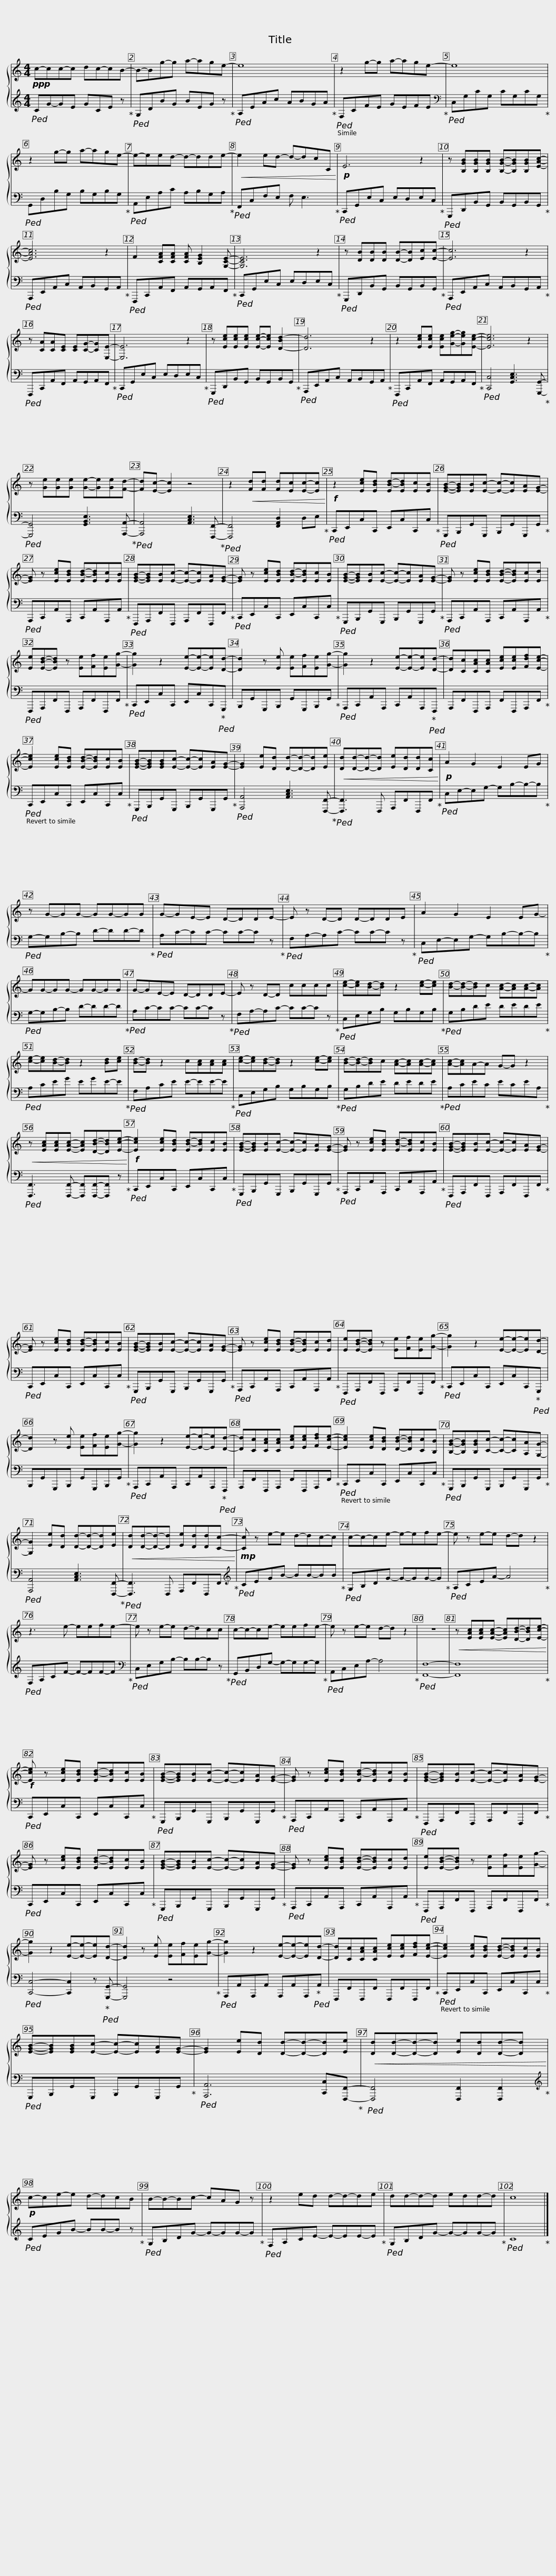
X:1
%%score { 1 | 2 }
L:1/8
M:4/4
I:linebreak $
K:C
V:1 treble
V:2 treble
V:1
!ppp! c-cc-c dc-cB- | B-Bg-g a-age- | e8 | z2 g-g a-age- | e8 |$ %5
 z2 g-g a-age- | e-eed- d-dde- |!<(! e2 ed- d-dcC!<)! |!p! E6 z2 | z [B,GB][B,GB][B,GB] [B,GB]-[B,GB][B,GB][EAc]- |$ %10
 [EAc]6 z2 | F2 [CFA][CFA] [CFA] [B,EG]2 [G,CE]- | [G,CE]6 z2 | z [DB][DB][DB] [DB]-[DB][Ec][Ec]- | [Ec]6 z2 |$ %15
 z [CA][CA][CE] [CE][CG]-[CG][E,E]- | [E,E]6 z2 | z [Ece][Ece][Ece] [Ece]-[Ece] [D-Bd-]2 | [Dd]6 z2 | z2 [Ece][Ece] [Ece][Geg]-[Geg][Ece]- |$ %20
 [Ece]6 z2 | z [Ge][Ge][Ge] [Ge]-[Ge][Ge][Fd]- | [Fd][Ec]- [Ec]2 z4 | z2!<(! [Fd][Fd] [Fd][Ec][Ec]-[Ec]!<)! |!f! z2 [Ece][EBd] [EB-d-][EBd][Ec][EB] |$ %25
 [EGB]-[EGB][EB][Ec]- [Ec]-[Ec][EA][EG]- | [EG] z [Ece][EBd] [EB-d-][EBd][Ec][EB] | [EGB]-[EGB][EB][Ec]- [Ec]-[Ec][EA][EG]- | [EG] z [Ece][EBd] [EB-d-][EBd][Ec][EB] |$ [EGB]-[EGB][EB][Ec]- [Ec]-[Ec][EA][EG]- | %30
 [EG] z [Ece][EBd] [EBd]-[EBd][Ec][Ed] | [Ee][EBd]-[EBd] z [Ee][Ff][Ee][Gg]- | [Gg]2 z2 [Ee]-[Ee]-[Ee][Dd]- |$ [Dd]2 z [Ee] [Ee][Ff][Ee][Gg]- | [Gg]2 z2 [Ee]-[Ee]-[Ee][Dd]- | %35
 [Dd][Cc][CAc][CAc] [Ece][Ece][Fdf][Ece]- | [Ece]2 [Ece][EBd] [EBd]-[EBd][Ec][EB] |$ [EGB]-[EGB][EGB][Ec]- [Ec]-[Ec][EA][EG]- | [EG]2 [Ee][Dd] [Dd]-[Dd]-[Dd][Ee] |!<(! [Dd][Dd]-[Dd]-[Dd] [Ee][Dd][Dd][Cc]!<)! | %40
!p! A2 G2 E2 EG | z G-GG- GG-GG |$ G-GE-E D-DDE- | E z D-D D-DDE | A2 G2 E2 EG- | %45
 GG-GG- GG-GG | G-GE-E D-DDE- |$ E z D-D cccc | [ce]-[ce][Bd]-[Bd] z2 [ce]-[ce] | [Bd]-[Bd]-[Bd]c [Ac]-[Ac][Ac]-[Ac] | %50
 [ce]-[ce][Bd]-[Bd] z2 [Bd][ce] |$ [Bd]-[Bd] z2 c[Ac][Ac][Ac] | [ce]-[ce][Bd]-[Bd] z2 [ce]-[ce] | [Bd]-[Bd]-[Bd]c [Ac]-[Ac][Ac]-[Ac] | [Ac]-[Ac]A-A G-G z2 |$ %55
!<(! z [EAc][EAc][EAc]- [EAc][DBd]-[DBd][Ece]-!<)! |!f! [Ece]2 [Ece][EBd] [EB-d-][EBd][Ec][EB] | [EGB]-[EGB][EB][Ec]- [Ec]-[Ec][EA][EG]- | [EG] z [Ece][EBd] [EB-d-][EBd][Ec][EB] |$ [EGB]-[EGB][EB][Ec]- [Ec]-[Ec][EA][EG]- | %60
 [EG] z [Ece][EBd] [EB-d-][EBd][Ec][EB] | [EGB]-[EGB][EB][Ec]- [Ec]-[Ec][EA][EG]- | [EG] z [Ece][EBd] [EBd]-[EBd][Ec][Ed] |$ [Ee][EBd]-[EBd] z [Ee][Ff][Ee][Gg]- | [Gg]2 z2 [Ee]-[Ee]-[Ee][Dd]- | %65
 [Dd]2 z [Ee] [Ee][Ff][Ee][Gg]- | [Gg]2 z2 [Ee]-[Ee]-[Ee][Dd]- |$ [Dd][Cc][CAc][CAc] [Ece][Ece][Fdf][Ece]- | [Ece]2 [Ece][DBd] [DBd]-[DBd][Cc][B,B] | [B,GB]-[B,GB][B,GB][Cc]- [Cc]-[Cc][A,A][G,G]- | %70
 [G,G]2 [Ee][Dd] [Dd]-[Dd]-[Dd][Ee] |$!<(! [Dd][Dd]-[Dd]-[Dd] [Ee][Dd][Dd][Cc]-!<)! |!mp! [Cc] z e-e d-dc-c | c-c-ce- e-efe- | e z e-e d-d z2 |$ %75
 z3 e- eefe- | e z e-e d-dcc | c-c-ce- eefe- | e z e-e d-d z2 | z8 | %80
!<(! z [EAc][EAc][EAc]- [EAc][DBd]-[DBd][Ece]-!<)! |$!f! [Ece] z [Ece][EBd] [EB-d-][EBd][Ec][EB] | [EGB]-[EGB][EB][Ec]- [Ec]-[Ec][EA][EG]- | [EG] z [Ece][EBd] [EB-d-][EBd][Ec][EB] | [EGB]-[EGB][EB][Ec]- [Ec]-[Ec][EA][EG]- |$ %85
 [EG] z [Ece][EBd] [EB-d-][EBd][Ec][EB] | [EGB]-[EGB][EB][Ec]- [Ec]-[Ec][EA][EG]- | [EG] z [Ece][EBd] [EBd]-[EBd][Ec][Ed] | [Ee][EBd]-[EBd] z [Ee][Ff][Ee][Gg]- |$ [Gg]2 z2 [Ee]-[Ee]-[Ee][Dd]- | %90
 [Dd]2 z [Ee] [Ee][Ff][Ee][Gg]- | [Gg]2 z2 [Ee]-[Ee]-[Ee][Dd]- | [Dd][Cc][CAc][CAc] [Ece][Ece][Fdf][Ece]- | [Ece]2 [Ece][EBd] [EBd]-[EBd][Ec][EB] |$ [EGB]-[EGB][EGB][Ec]- [Ec]-[Ec][EA][EG]- | %95
 [EG]2 [Ee][Dd] [Dd]-[Dd]-[Dd][Ee] |!<(! [Dd][Dd]-[Dd]-[Dd] [Ee][Dd][Dd]-[Dd]!<)! |!p! c-ce-e d-dcB | B-B-Bc- cAG z |$ z2 ed d-d-de | %100
 dd-d-d edd-d | c8 |] %102
V:2
!ped! CG-GE GCE z!ped-up! |!ped! G,DBG BEG z!ped-up! |!ped! A,EAc ABGA!ped-up! |!ped! F,CFE GEFE!ped-up! |[K:bass]!ped! C,G,CG, CG,CG,!ped-up! |$ %5
!ped! G,,D,B,G, B,G,B,G,!ped-up! |!ped! A,,E,A,C A,B,G,A,!ped-up! |!ped! F,,C,F,E, F, E,3!ped-up! |!ped! C,,G,,E,C, E,D,E,C,!ped-up! |!ped! G,,,D,,B,,G,, B,,G,,B,,G,,!ped-up! |$ %10
!ped! A,,,E,,A,,C, A,,B,,G,,A,,!ped-up! |!ped! F,,,C,,A,,F,, A,,G,,A,,F,,!ped-up! |!ped! C,,G,,E,C, E,D,E,C,!ped-up! |!ped! G,,,D,,B,,G,, B,,G,,B,,G,,!ped-up! |!ped! A,,,E,,A,,C, A,,B,,G,,A,,!ped-up! |$ %15
!ped! F,,,C,,A,,F,, A,,G,,A,,F,,!ped-up! |!ped! C,,G,,E,C, E,D,E,C,!ped-up! |!ped! G,,,D,,B,,G,, B,,G,,B,,G,,!ped-up! |!ped! A,,,E,,A,,C, A,,B,,G,,A,,!ped-up! |!ped! F,,,C,,A,,F,, A,,G,,A,,F,,!ped-up! |$ %20
!ped! [C,,C,]4 [G,,C,E,]3 [G,,,G,,]-!ped-up! |!ped! [G,,,G,,]4 [G,,B,,E,]3 [A,,,A,,]-!ped-up! |!ped! [A,,,A,,]4 [A,,C,E,]3 [F,,,F,,]-!ped-up! |!ped! [F,,,F,,]4 [F,,A,,D,]2 D,E,!ped-up! |!ped! C,,E,,C,C,, E,,C,C,,C,!ped-up! |$ %25
!ped! G,,,B,,,G,,G,,, B,,,G,,G,,,G,,!ped-up! |!ped! A,,,C,,A,,A,,, C,,A,,A,,,A,,!ped-up! |!ped! F,,,A,,,F,,F,,, A,,,F,,F,,,F,,!ped-up! |!ped! C,,E,,C,C,, E,,C,C,,C,!ped-up! |$!ped! G,,,B,,,G,,G,,, B,,,G,,G,,,G,,!ped-up! | %30
!ped! A,,,C,,A,,A,,, C,,A,,A,,,A,,!ped-up! |!ped! F,,,A,,,F,,F,,, A,,,F,,F,,,F,,!ped-up! |!ped! C,,E,,C,C,, E,,C,C,,!ped-up!!ped!G,,, |$ B,,,G,,G,,,B,,, G,,G,,,B,,,G,,!ped-up! |!ped! A,,,C,,A,,A,,, C,,A,,A,,,!ped-up!!ped!F,,, | %35
 A,,,F,,F,,,A,,, F,,F,,,A,,,F,,!ped-up! |!ped! C,,E,,C,C,, E,,C,C,,C,!ped-up! |$!ped! G,,,B,,,G,,G,,, B,,,G,,G,,,G,,!ped-up! |!ped! [A,,,A,,]4 [A,,C,E,]3 [F,,,F,,]-!ped-up! |!ped! [F,,,F,,]3 F,,, A,,,F,,F,,,F,,!ped-up! | %40
!ped! C,E,-E,G,- G,B,-B,-B,!ped-up! |!ped! G,-G,B,-B, D-DD-D!ped-up! |$!ped! A,C-CC- CC-C z!ped-up! |!ped! F,A,-A,C- CC-C z!ped-up! |!ped! C,E,-E,G,- G,B,-B,-B,!ped-up! | %45
!ped! G,-G,B,-B, D-DD-D!ped-up! |!ped! A,C-CC- CC-C z!ped-up! |$!ped! F,A,-A,C- CC-C z!ped-up! |!ped! C,E,G,B, G,B,G,B,!ped-up! |!ped! G,B,DE DEDE!ped-up! | %50
!ped! A,CEG EGE-E!ped-up! |$!ped! F,A,CE E-EE-E!ped-up! |!ped! C,E,G,B, G,B,G,B,!ped-up! |!ped! G,B,DE DEDE!ped-up! |!ped! A,CEC ECEA,!ped-up! |$ %55
!ped! [F,,,F,,]3 [F,,,F,,]- [F,,,F,,][F,,,F,,]-[F,,,F,,] z!ped-up! |!ped! C,,E,,C,C,, E,,C,C,,C,!ped-up! |!ped! G,,,B,,,G,,G,,, B,,,G,,G,,,G,,!ped-up! |!ped! A,,,C,,A,,A,,, C,,A,,A,,,A,,!ped-up! |$!ped! F,,,A,,,F,,F,,, A,,,F,,F,,,F,,!ped-up! | %60
!ped! C,,E,,C,C,, E,,C,C,,C,!ped-up! |!ped! G,,,B,,,G,,G,,, B,,,G,,G,,,G,,!ped-up! |!ped! A,,,C,,A,,A,,, C,,A,,A,,,A,,!ped-up! |$!ped! F,,,A,,,F,,F,,, A,,,F,,F,,,F,,!ped-up! |!ped! C,,E,,C,C,, E,,C,C,,!ped-up!!ped!G,,, | %65
 B,,,G,,G,,,B,,, G,,G,,,B,,,G,,!ped-up! |!ped! A,,,C,,A,,A,,, C,,A,,A,,,!ped-up!!ped!F,,, |$ A,,,F,,F,,,A,,, F,,F,,,A,,,F,,!ped-up! |!ped! C,,E,,C,C,, E,,C,C,,C,!ped-up! |!ped! G,,,B,,,G,,G,,, B,,,G,,G,,,G,,!ped-up! | %70
!ped! [A,,,A,,]4 [A,,C,E,]3 [F,,,F,,]-!ped-up! |$!ped! [F,,,F,,]3 F,,, A,,,F,,F,,,F,,!ped-up! |[K:treble]!ped! CEGB- BB-BB!ped-up! |!ped! G,B,DG- G-GG-G!ped-up! |!ped! A,CEA- A4!ped-up! |$ %75
!ped! F,A,CF- F-FF-F!ped-up! |[K:bass]!ped! C,E,G,B,- B,B,-B, z!ped-up! |!ped! G,,B,,D,G,- G,-G,G,-G,!ped-up! |!ped! A,,C,E,A,- A,4!ped-up! |!ped! [F,,F,]8- | %80
 [F,,F,]8!ped-up! |$!ped! C,,E,,C,C,, E,,C,C,,C,!ped-up! |!ped! G,,,B,,,G,,G,,, B,,,G,,G,,,G,,!ped-up! |!ped! A,,,C,,A,,A,,, C,,A,,A,,,A,,!ped-up! |!ped! F,,,A,,,F,,F,,, A,,,F,,F,,,F,,!ped-up! |$ %85
!ped! C,,E,,C,C,, E,,C,C,,C,!ped-up! |!ped! G,,,B,,,G,,G,,, B,,,G,,G,,,G,,!ped-up! |!ped! A,,,C,,A,,A,,, C,,A,,A,,,A,,!ped-up! |!ped! F,,,A,,,F,,F,,, A,,,F,,F,,,F,,!ped-up! |$!ped! [C,,C,]4- [C,,C,]2 z!ped-up!!ped! [G,,,G,,]- | %90
 [G,,,G,,]4 z4!ped-up! |!ped! A,,,A,,A,,,A,, A,,,A,,A,,,!ped-up!!ped!A,, | F,,,F,,F,,,F,, F,,,F,,F,,,F,,!ped-up! |!ped! C,,E,,C,C,, E,,C,C,,C,!ped-up! |$!ped! G,,,B,,,G,,G,,, B,,,G,,G,,,G,,!ped-up! | %95
!ped! [A,,,A,,]6 [C,,C,][F,,,F,,]-!ped-up! |!ped! [F,,,F,,]4 [F,,,F,,]2 [F,,,F,,]2!ped-up! |[K:treble]!ped! CEGB- BB-B z!ped-up! |!ped! G,B,DG- G-GG-G!ped-up! |$!ped! F,A,CE- E-EE-E!ped-up! | %100
!ped! G,B,DG- G-GG-G!ped-up! |!ped! C8!ped-up! |] %102
